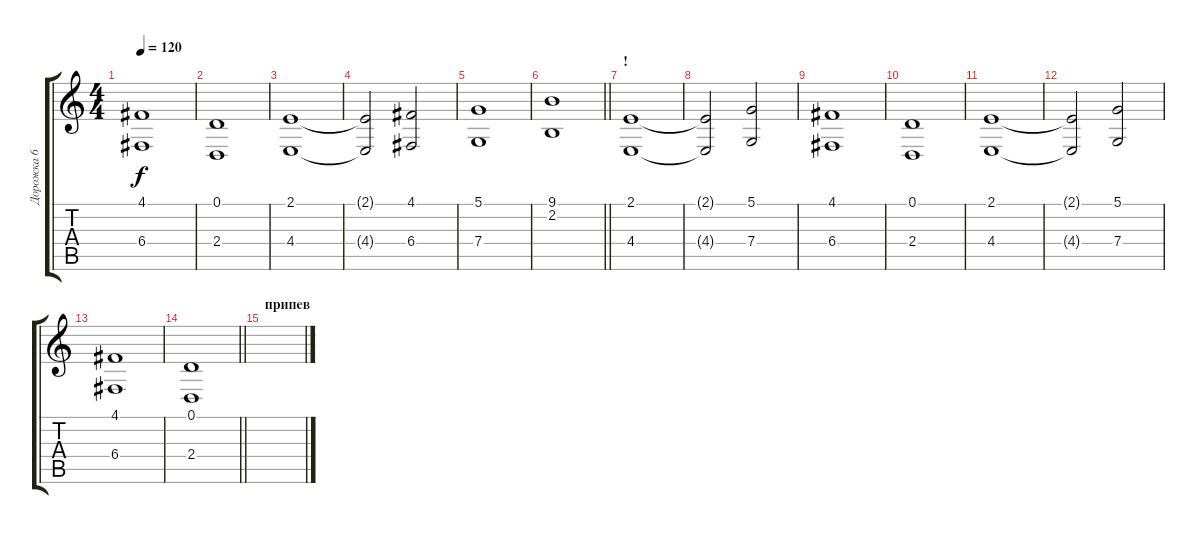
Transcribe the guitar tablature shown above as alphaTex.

\track ("Дорожка 6" "Дорожка 6") {instrument pad8sweep}
\staff {score tabs}
\tuning (D4 A3 F3 C3 G2 C2) {hide}
\ts (4 4)
\tempo 120
\clef g2
\ks c
(4.1 6.4).1{dy f} |
(0.1 2.4).1 |
(2.1 4.4).1 |
(2.1{t} 4.4{t}).2 (4.1 6.4).2 |
(5.1 7.4).1 |
\barLineRight lightlight
(9.1 2.2).1 |
\section ("" "!")
(2.1 4.4).1 |
(2.1{t} 4.4{t}).2 (5.1 7.4).2 |
(4.1 6.4).1 |
(0.1 2.4).1 |
(2.1 4.4).1 |
(2.1{t} 4.4{t}).2 (5.1 7.4).2 |
(4.1 6.4).1 |
\barLineRight lightlight
(0.1 2.4).1 |
\section ("" "припев")
